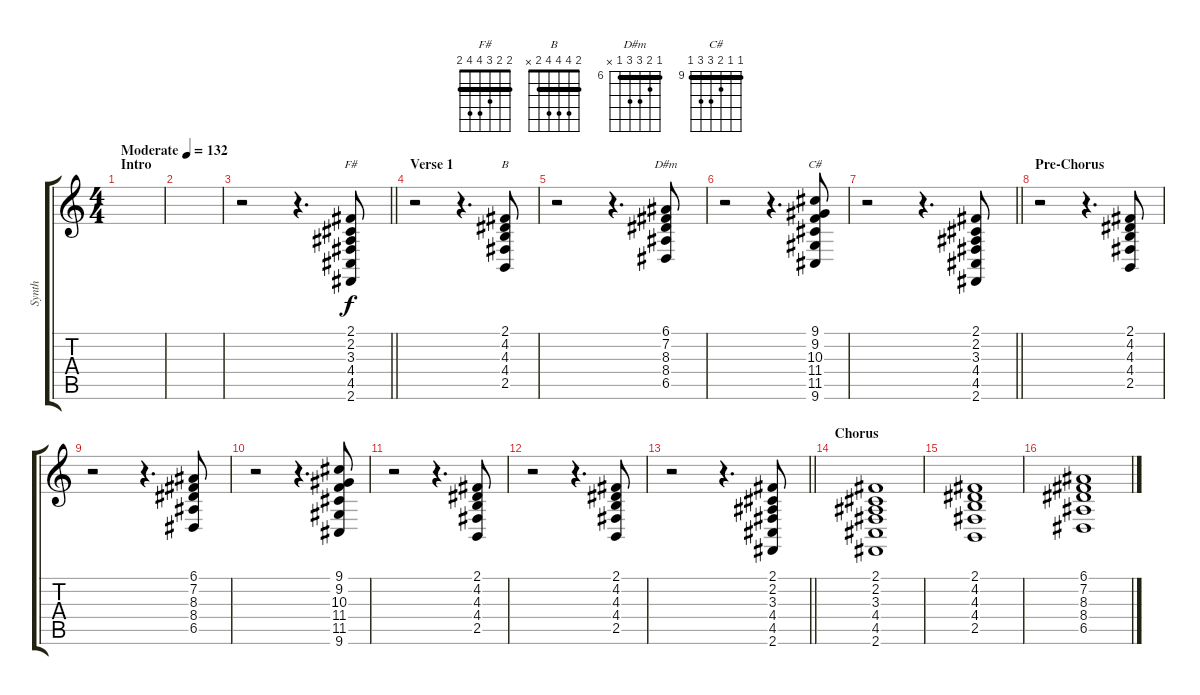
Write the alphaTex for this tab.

\track ("Synth" "Synth") {instrument lead2sawtooth}
\staff {score tabs}
\tuning (E4 B3 G3 D3 A2 E2) {hide}
\chord ("F#" 2 2 3 4 4 2) {barre 2}
\chord ("B" 2 4 4 4 2 x) {barre 2}
\chord ("D#m" 6 7 8 8 6 x) {firstfret 6 barre 6}
\chord ("C#" 9 9 10 11 11 9) {firstfret 9 barre 9}
\ts (4 4)
\section ("" "Intro")
\tempo (132 "Moderate")
\clef g2
\ks c
|
|
\barLineRight lightlight
r.2 r.4{d} (2.1 2.2 3.3 4.4 4.5 2.6).8{ch "F#"} |
\section ("" "Verse 1")
r.2 r.4{d} (2.1 4.2 4.3 4.4 2.5).8{ch "B"} |
r.2 r.4{d} (6.1 7.2 8.3 8.4 6.5).8{ch "D#m"} |
r.2 r.4{d} (9.1 9.2 10.3 11.4 11.5 9.6).8{ch "C#"} |
\barLineRight lightlight
r.2 r.4{d} (2.1 2.2 3.3 4.4 4.5 2.6).8 |
\section ("" "Pre-Chorus")
r.2 r.4{d} (2.1 4.2 4.3 4.4 2.5).8 |
r.2 r.4{d} (6.1 7.2 8.3 8.4 6.5).8 |
r.2 r.4{d} (9.1 9.2 10.3 11.4 11.5 9.6).8 |
r.2 r.4{d} (2.1 4.2 4.3 4.4 2.5).8 |
r.2 r.4{d} (2.1 4.2 4.3 4.4 2.5).8 |
\barLineRight lightlight
r.2 r.4{d} (2.1 2.2 3.3 4.4 4.5 2.6).8 |
\section ("" "Chorus")
(2.1 2.2 3.3 4.4 4.5 2.6).1 |
(2.1 4.2 4.3 4.4 2.5).1 |
(6.1 7.2 8.3 8.4 6.5).1
